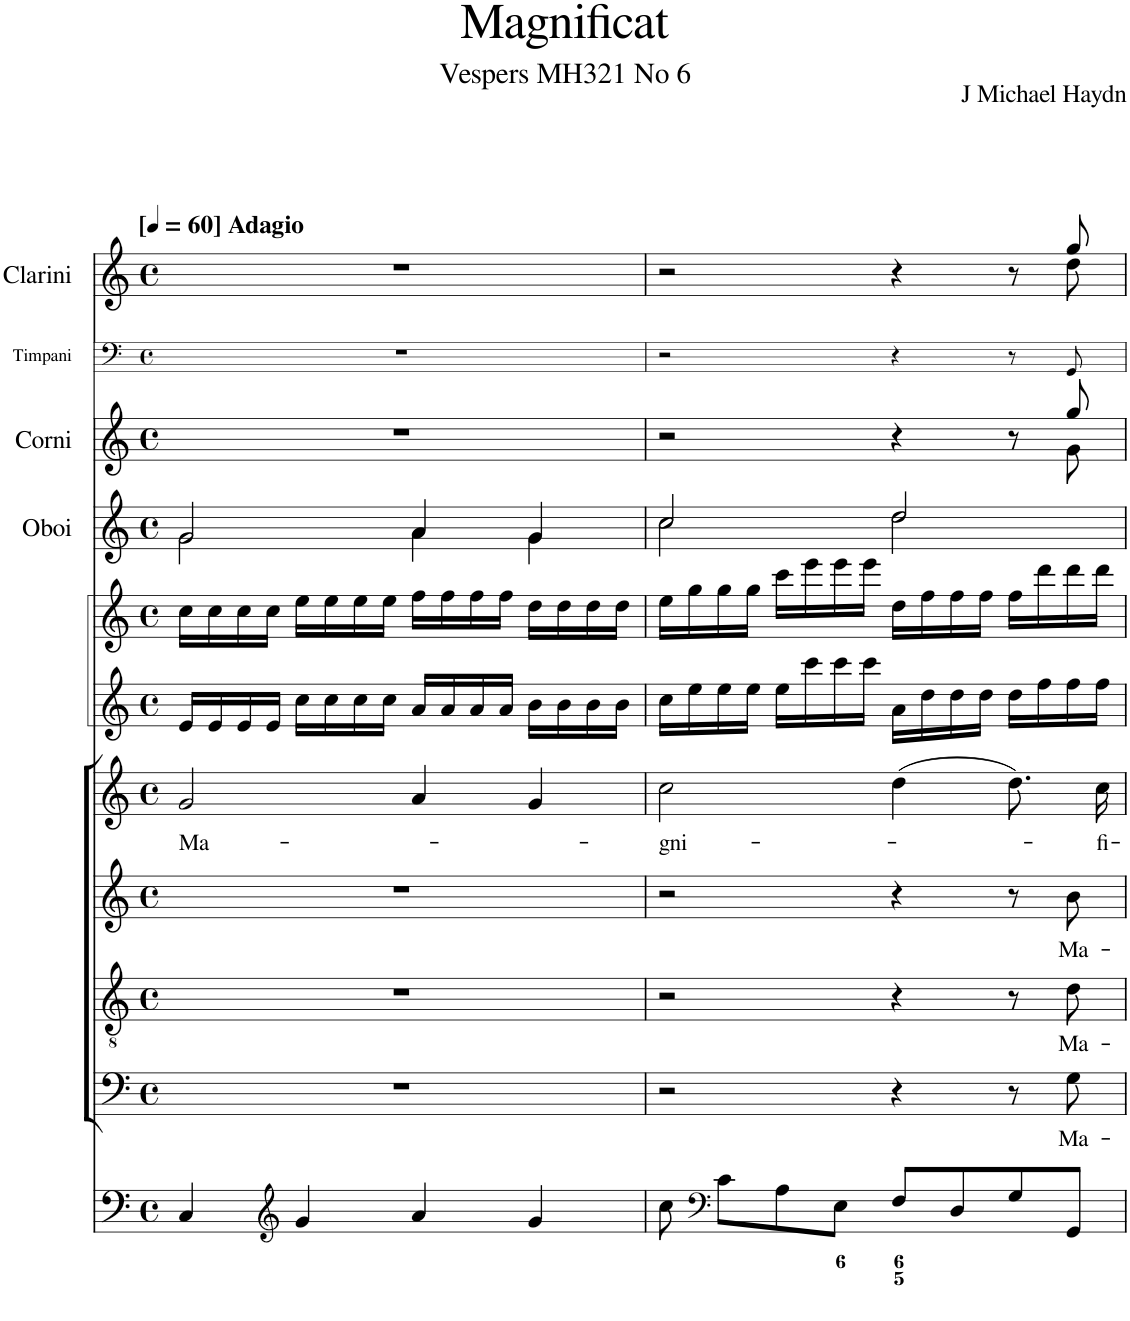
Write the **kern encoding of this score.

**kern	**kern	**text	**kern	**text	**kern	**text	**kern	**text	**kern	**kern	**kern	**kern	**kern	**kern
*part11	*part10	*part10	*part9	*part9	*part8	*part8	*part7	*part7	*part6	*part5	*part4	*part3	*part2	*part1
*staff11	*staff10	*staff10	*staff9	*staff9	*staff8	*staff8	*staff7	*staff7	*staff6	*staff5	*staff4	*staff3	*staff2	*staff1
*I"Organ	*I"Bass	*	*I"Tenor	*	*I"Alto	*	*I"Soprano	*	*I"Violin	*I"Violin	*I"Oboi	*I"Corni	*I"Timpani	*I"Clarini
*	*	*	*	*	*I'A	*	*	*	*I'Vln	*I'Vln	*I'O	*	*	*I'C
*	*	*	*	*	*	*	*	*	*	*	*	*	*stria5	*
*clefF4	*clefF4	*	*clefGv2	*	*clefG2	*	*clefG2	*	*clefG2	*clefG2	*clefG2	*clefG2	*clefF4	*clefG2
*	*	*	*	*	*	*	*	*	*	*	*	*Trd7c12	*	*
*k[]	*k[]	*	*k[]	*	*k[]	*	*k[]	*	*k[]	*k[]	*k[]	*k[]	*k[]	*k[]
*M4/4	*M4/4	*	*M4/4	*	*M4/4	*	*M4/4	*	*M4/4	*M4/4	*M4/4	*M4/4	*M4/4	*M4/4
*met(c)	*met(c)	*	*met(c)	*	*met(c)	*	*met(c)	*	*met(c)	*met(c)	*met(c)	*met(c)	*met(c)	*met(c)
*MM60	*MM60	*	*MM60	*	*MM60	*	*MM60	*	*MM60	*MM60	*MM60	*MM60	*MM60	*MM60
=1	=1	=1	=1	=1	=1	=1	=1	=1	=1	=1	=1	=1	=1	=1
!	!	!	!	!	!	!	!	!	!	!	!	!	!	!LO:TX:a:B:t=[
!	!	!	!	!	!	!	!	!	!	!	!	!	!	!LO:TX:a:B:t=] Adagio
!	!	!	!	!	!	!	!	!LO:LY:b	!	!	!	!	!	!
*	*	*	*	*	*	*	*	*	*	*	*^	*	*	*
4C/	1r	.	1r	.	1r	.	2g/	Ma-	16e/LL	16cc\LL	2g/	2g\	1r	1r	1r
.	.	.	.	.	.	.	.	.	16e/	16cc\	.	.	.	.	.
.	.	.	.	.	.	.	.	.	16e/	16cc\	.	.	.	.	.
.	.	.	.	.	.	.	.	.	16e/JJ	16cc\JJ	.	.	.	.	.
*clefG2	*	*	*	*	*	*	*	*	*	*	*	*	*	*	*
4g/	.	.	.	.	.	.	.	.	16cc\LL	16ee\LL	.	.	.	.	.
.	.	.	.	.	.	.	.	.	16cc\	16ee\	.	.	.	.	.
.	.	.	.	.	.	.	.	.	16cc\	16ee\	.	.	.	.	.
.	.	.	.	.	.	.	.	.	16cc\JJ	16ee\JJ	.	.	.	.	.
4a/	.	.	.	.	.	.	4a/	.	16a/LL	16ff\LL	4a/	4a\	.	.	.
.	.	.	.	.	.	.	.	.	16a/	16ff\	.	.	.	.	.
.	.	.	.	.	.	.	.	.	16a/	16ff\	.	.	.	.	.
.	.	.	.	.	.	.	.	.	16a/JJ	16ff\JJ	.	.	.	.	.
4g/	.	.	.	.	.	.	4g/	.	16b\LL	16dd\LL	4g/	4g\	.	.	.
.	.	.	.	.	.	.	.	.	16b\	16dd\	.	.	.	.	.
.	.	.	.	.	.	.	.	.	16b\	16dd\	.	.	.	.	.
.	.	.	.	.	.	.	.	.	16b\JJ	16dd\JJ	.	.	.	.	.
=2	=2	=2	=2	=2	=2	=2	=2	=2	=2	=2	=2	=2	=2	=2	=2
!	!	!	!	!	!	!	!	!LO:LY:b	!	!	!	!	!	!	!
*	*	*	*	*	*	*	*	*	*	*	*	*	*^	*	*^
8cc\	2r	.	2r	.	2r	.	2cc\	-gni-	16cc\LL	16ee\LL	2cc/	2cc\	2r	2..ryy	2r	2r	2..ryy
.	.	.	.	.	.	.	.	.	16ee\	16gg\	.	.	.	.	.	.	.
*clefF4	*	*	*	*	*	*	*	*	*	*	*	*	*	*	*	*	*
8c\L	.	.	.	.	.	.	.	.	16ee\	16gg\	.	.	.	.	.	.	.
.	.	.	.	.	.	.	.	.	16ee\JJ	16gg\JJ	.	.	.	.	.	.	.
8A\	.	.	.	.	.	.	.	.	16ee\LL	16ccc\LL	.	.	.	.	.	.	.
.	.	.	.	.	.	.	.	.	16ccc\	16eee\	.	.	.	.	.	.	.
8E\J	.	.	.	.	.	.	.	.	16ccc\	16eee\	.	.	.	.	.	.	.
.	.	.	.	.	.	.	.	.	16ccc\JJ	16eee\JJ	.	.	.	.	.	.	.
8F/L	4r	.	4r	.	4r	.	(4dd\	.	16a\LL	16dd\LL	2dd/	2dd\	4r	.	4r	4r	.
.	.	.	.	.	.	.	.	.	16dd\	16ff\	.	.	.	.	.	.	.
8D/	.	.	.	.	.	.	.	.	16dd\	16ff\	.	.	.	.	.	.	.
.	.	.	.	.	.	.	.	.	16dd\JJ	16ff\JJ	.	.	.	.	.	.	.
8G/	8r	.	8r	.	8r	.	8.dd\L)	.	16dd\LL	16ff\LL	.	.	8r	.	8r	8r	.
.	.	.	.	.	.	.	.	.	16ff\	16ddd\	.	.	.	.	.	.	.
!	!	!LO:LY:b	!	!LO:LY:b	!	!LO:LY:b	!	!	!	!	!	!	!	!	!	!	!
8GG/J	8G\	Ma-	8d\	Ma-	8b\	Ma-	.	.	16ff\	16ddd\	.	.	8gg/	8g\	8GG/	8gg/	8dd\
!	!	!	!	!	!	!	!	!LO:LY:b	!	!	!	!	!	!	!	!	!
.	.	.	.	.	.	.	16cc\Jk	-fi-	16ff\JJ	16ddd\JJ	.	.	.	.	.	.	.
*	*	*	*	*	*	*	*	*	*	*	*v	*v	*	*	*	*v	*v
*	*	*	*	*	*	*	*	*	*	*	*	*v	*v	*	*
=	=	=	=	=	=	=	=	=	=	=	=	=	=	=
*-	*-	*-	*-	*-	*-	*-	*-	*-	*-	*-	*-	*-	*-	*-
